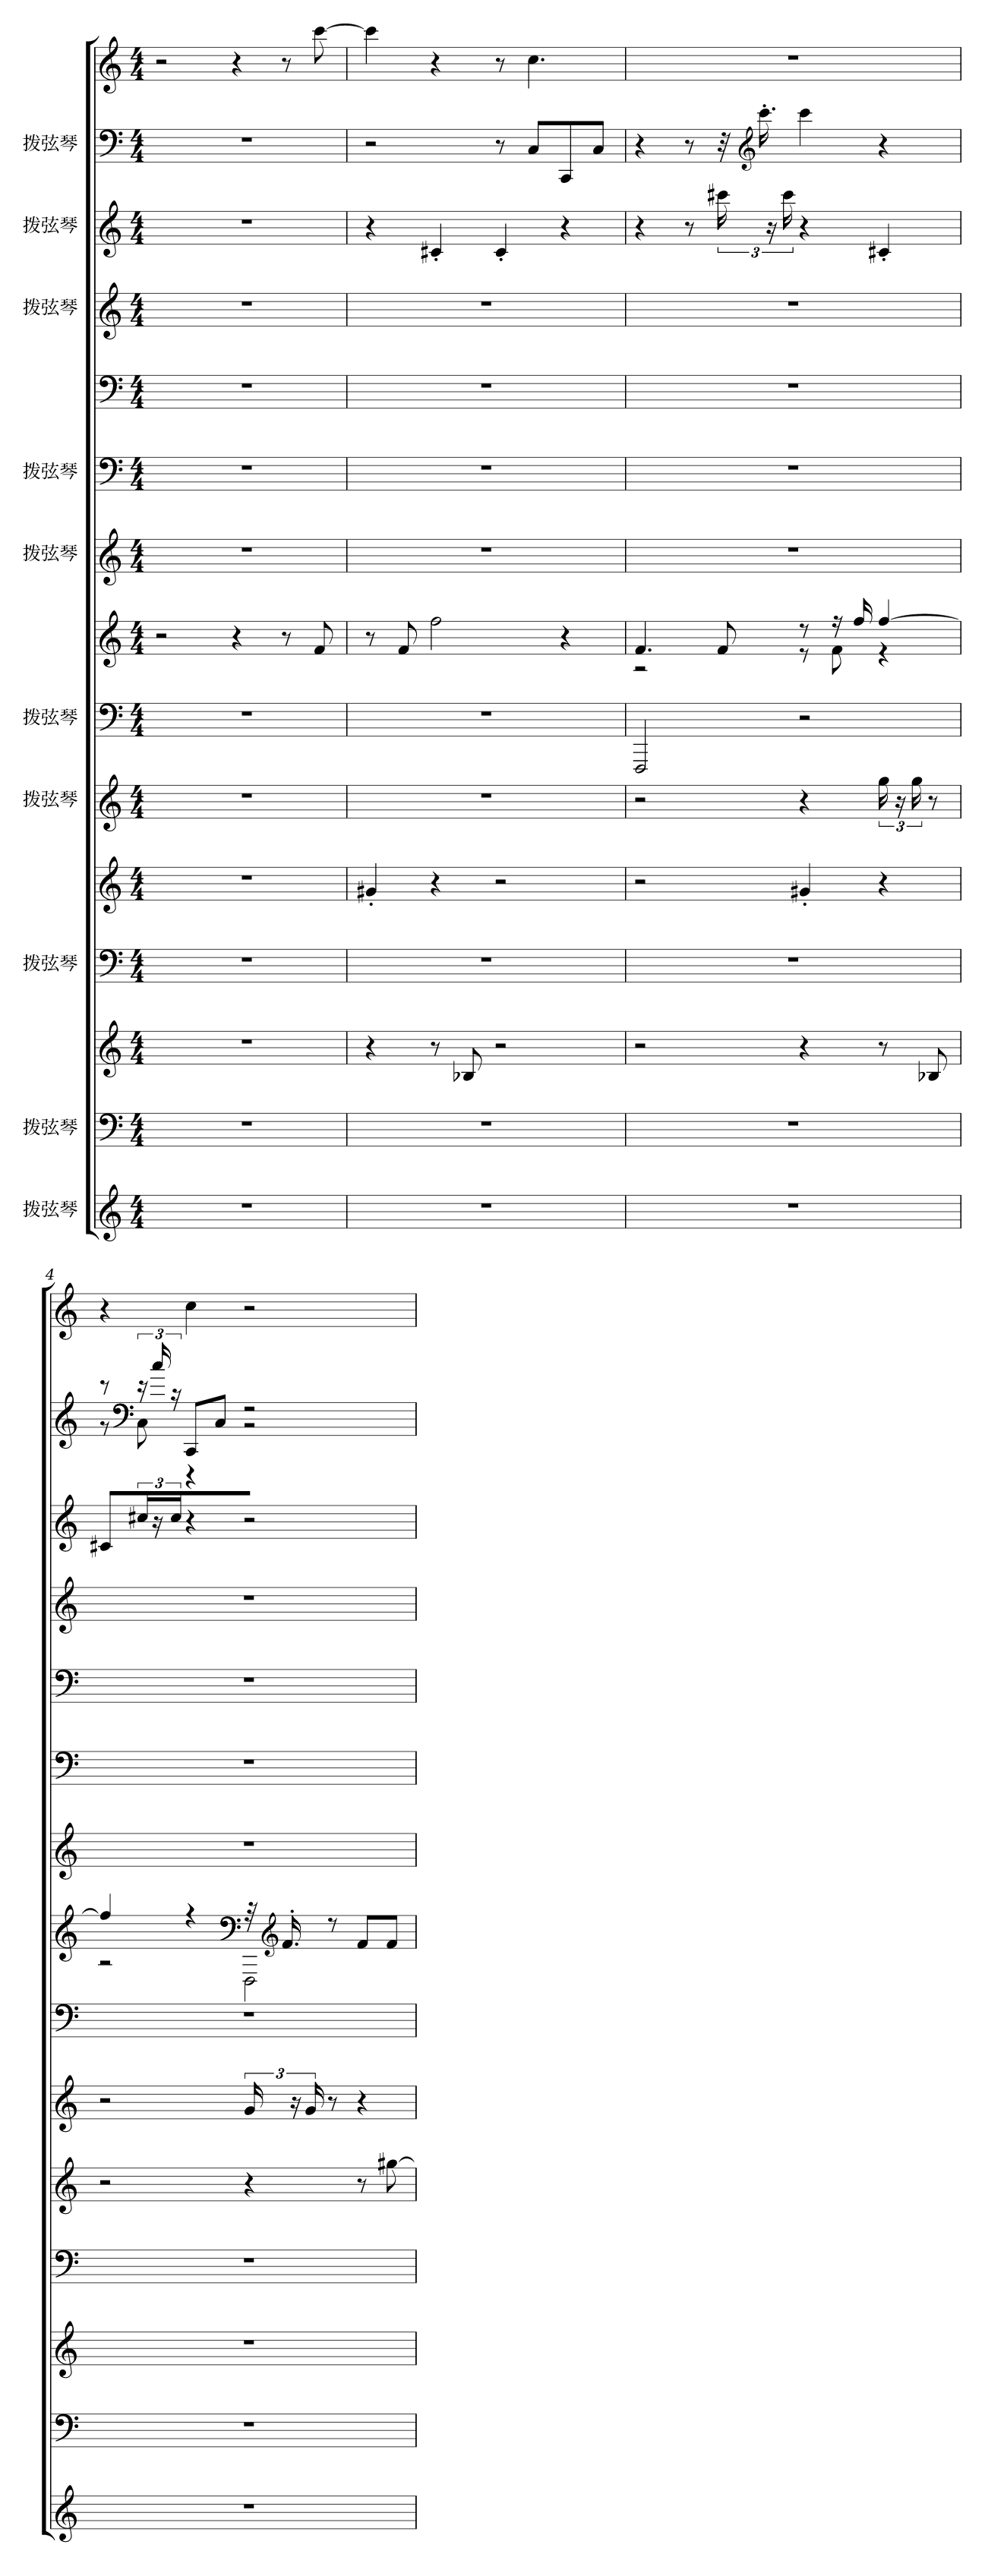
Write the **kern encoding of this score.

**kern	**kern	**kern	**kern	**kern	**kern	**kern	**kern	**kern	**kern	**kern	**kern	**kern	**kern	**kern
*part10	*part9	*part9	*part8	*part8	*part7	*part6	*part6	*part5	*part4	*part4	*part3	*part2	*part1	*part1
*staff15	*staff14	*staff13	*staff12	*staff11	*staff10	*staff9	*staff8	*staff7	*staff6	*staff5	*staff4	*staff3	*staff2	*staff1
*I"拨弦琴	*I"拨弦琴	*	*I"拨弦琴	*	*I"拨弦琴	*I"拨弦琴	*	*I"拨弦琴	*I"拨弦琴	*	*I"拨弦琴	*I"拨弦琴	*I"拨弦琴	*
*clefG2	*clefF4	*clefG2	*clefF4	*clefG2	*clefG2	*clefF4	*clefG2	*clefG2	*clefF4	*clefF4	*clefG2	*clefG2	*clefF4	*clefG2
*k[]	*k[]	*k[]	*k[]	*k[]	*k[]	*k[]	*k[]	*k[]	*k[]	*k[]	*k[]	*k[]	*k[]	*k[]
*M4/4	*M4/4	*M4/4	*M4/4	*M4/4	*M4/4	*M4/4	*M4/4	*M4/4	*M4/4	*M4/4	*M4/4	*M4/4	*M4/4	*M4/4
*MM154	*MM154	*MM154	*MM154	*MM154	*MM154	*MM154	*MM154	*MM154	*MM154	*MM154	*MM154	*MM154	*MM154	*MM154
=1	=1	=1	=1	=1	=1	=1	=1	=1	=1	=1	=1	=1	=1	=1
1r	1r	1r	1r	1r	1r	1r	2r	1r	1r	1r	1r	1r	1r	2r
.	.	.	.	.	.	.	4r	.	.	.	.	.	.	4r
.	.	.	.	.	.	.	8r	.	.	.	.	.	.	8r
.	.	.	.	.	.	.	8f/	.	.	.	.	.	.	[8ccc\
=2	=2	=2	=2	=2	=2	=2	=2	=2	=2	=2	=2	=2	=2	=2
1r	1r	4r	1r	4g#X'/	1r	1r	8r	1r	1r	1r	1r	4r	2r	4ccc\]
.	.	.	.	.	.	.	8f/	.	.	.	.	.	.	.
.	.	8r	.	4r	.	.	2ff\	.	.	.	.	4c#X'/	.	4r
.	.	8B-X/	.	.	.	.	.	.	.	.	.	.	.	.
.	.	2r	.	2r	.	.	.	.	.	.	.	4c#'/	8r	8r
.	.	.	.	.	.	.	.	.	.	.	.	.	8C/L	4.cc\
.	.	.	.	.	.	.	4r	.	.	.	.	4r	8CC/	.
.	.	.	.	.	.	.	.	.	.	.	.	.	8C/J	.
=3	=3	=3	=3	=3	=3	=3	=3	=3	=3	=3	=3	=3	=3	=3
*	*	*	*	*	*	*	*^	*	*	*	*	*	*	*
1r	1r	2r	1r	2r	2r	2FFF/	4.f/	2r	1r	1r	1r	1r	4r	4r	1r
.	.	.	.	.	.	.	.	.	.	.	.	.	8r	8r	.
.	.	.	.	.	.	.	8f/	.	.	.	.	.	24ccc#X\	32r	.
*	*	*	*	*	*	*	*	*	*	*	*	*	*	*clefG2	*
.	.	.	.	.	.	.	.	.	.	.	.	.	.	16.ccc'\	.
.	.	.	.	.	.	.	.	.	.	.	.	.	24r	.	.
.	.	.	.	.	.	.	.	.	.	.	.	.	24ccc#\	.	.
.	.	4r	.	4g#X'/	4r	2r	8r	8r	.	.	.	.	4r	4ccc\	.
.	.	.	.	.	.	.	16r	8f\	.	.	.	.	.	.	.
.	.	.	.	.	.	.	16ff/	.	.	.	.	.	.	.	.
.	.	8r	.	4r	24gg\	.	[4ff/	4r	.	.	.	.	4c#X'/	4r	.
.	.	.	.	.	24r	.	.	.	.	.	.	.	.	.	.
.	.	.	.	.	24gg\	.	.	.	.	.	.	.	.	.	.
.	.	8B-X/	.	.	8r	.	.	.	.	.	.	.	.	.	.
!!LO:PB:g=z
=4	=4	=4	=4	=4	=4	=4	=4	=4	=4	=4	=4	=4	=4	=4	=4
*	*	*	*	*	*	*	*	*	*	*	*	*	*	*^	*
1r	1r	1r	1r	2r	2r	1r	4ff/]	2r	1r	1r	1r	1r	8c#X/L	8r	8r	4r
*	*	*	*	*	*	*	*	*	*	*	*	*	*	*clefF4	*	*
.	.	.	.	.	.	.	.	.	.	.	.	.	24cc#X/Jk	24r	8C\	.
.	.	.	.	.	.	.	.	.	.	.	.	.	24r	24cc/	.	.
.	.	.	.	.	.	.	.	.	.	.	.	.	24cc#\	24r	.	.
.	.	.	.	.	.	.	4r	.	.	.	.	.	4r	8CC/L	4r	4cc\
.	.	.	.	.	.	.	.	.	.	.	.	.	.	8C/J	.	.
*	*	*	*	*	*	*	*clefF4	*	*	*	*	*	*	*	*	*
.	.	.	.	4r	24g/	.	32r	2FFF\	.	.	.	.	2r	2r	2r	2r
*	*	*	*	*	*	*	*clefG2	*	*	*	*	*	*	*	*	*
.	.	.	.	.	.	.	16.f'/	.	.	.	.	.	.	.	.	.
.	.	.	.	.	24r	.	.	.	.	.	.	.	.	.	.	.
.	.	.	.	.	24g/	.	.	.	.	.	.	.	.	.	.	.
.	.	.	.	.	8r	.	8r	.	.	.	.	.	.	.	.	.
.	.	.	.	8r	4r	.	8f/L	.	.	.	.	.	.	.	.	.
.	.	.	.	[8gg#X\	.	.	8f/J	.	.	.	.	.	.	.	.	.
*	*	*	*	*	*	*	*v	*v	*	*	*	*	*	*v	*v	*
=	=	=	=	=	=	=	=	=	=	=	=	=	=	=
*-	*-	*-	*-	*-	*-	*-	*-	*-	*-	*-	*-	*-	*-	*-
